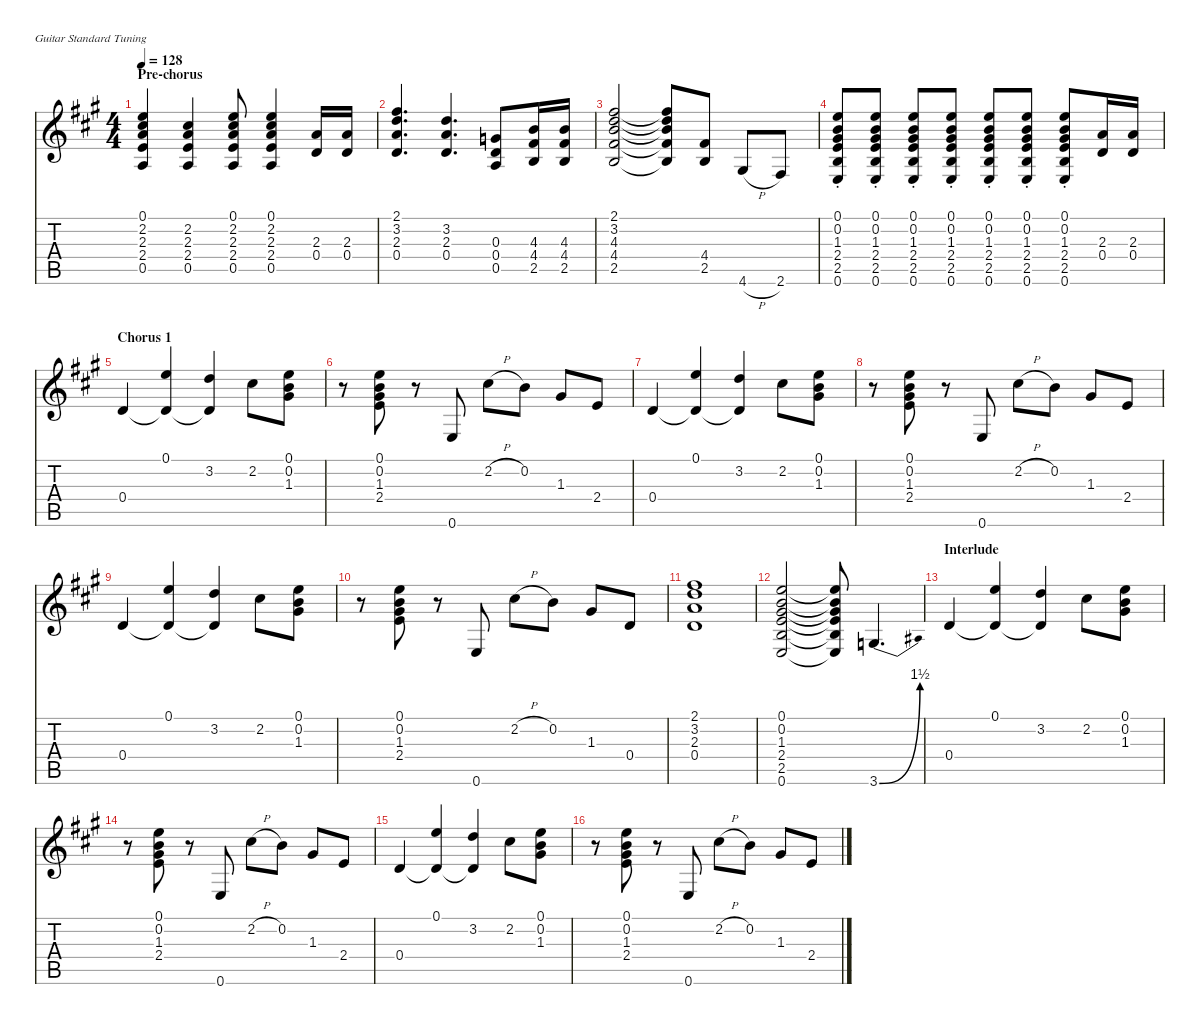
\defaultSystemsLayout 4
\hideDynamics
\bracketExtendMode nobrackets
\singleTrackTrackNamePolicy hidden
\multiTrackTrackNamePolicy hidden
\firstSystemTrackNameMode fullname
\firstSystemTrackNameOrientation horizontal
\otherSystemsTrackNameOrientation horizontal
\track ("Guitar" "E-Gt") {mute instrument distortionguitar}
\staff {score tabs}
\tuning (E4 B3 G3 D3 A2 E2)
\ts (4 4)
\section ("" "Pre-chorus")
\tempo 128
\clef g2
\ks a
(0.1{acc forcenatural} 2.2{acc #} 2.3{acc forcenatural} 2.4{acc forcenatural} 0.5{acc forcenatural}).4{dy fff beam Up} (2.2{acc #} 2.3{acc forcenatural} 2.4{acc forcenatural} 0.5{acc forcenatural}).4{beam Up} (0.1{acc forcenatural} 2.2{acc #} 2.3{acc forcenatural} 2.4{acc forcenatural} 0.5{acc forcenatural}).8{beam Up} (0.1{acc forcenatural} 2.2{acc #} 2.3{acc forcenatural} 2.4{acc forcenatural} 0.5{acc forcenatural}).4{beam Up} (0.4{acc forcenatural} 2.3{acc forcenatural}).16{beam Up} (2.3{acc forcenatural} 0.4{acc forcenatural}).16{beam Up} |
(2.1{acc #} 3.2{acc forcenatural} 2.3{acc forcenatural} 0.4{acc forcenatural}).4{d beam Up} (0.4{acc forcenatural} 2.3{acc forcenatural} 3.2{acc forcenatural}).4{d beam Up} (0.4{acc forcenatural} 0.5{acc forcenatural} 0.3{acc forcenatural}).8{beam Up} (4.3{acc forcenatural} 4.4{acc #} 2.5{acc forcenatural}).16{beam Up} (4.3{acc forcenatural} 4.4{acc #} 2.5{acc forcenatural}).16{beam Up} |
(2.5{acc forcenatural} 4.4{acc #} 4.3{acc forcenatural} 3.2{acc forcenatural} 2.1{acc #}).2{beam Up} (2.5{t acc forcenatural} 4.4{t acc #} 4.3{t acc forcenatural} 3.2{t acc forcenatural} 2.1{t acc #}).8{beam Up} (4.4{acc #} 2.5{acc forcenatural}).8{beam Up} 4.6{h acc #}.8{beam Up} 2.6{acc #}.8{beam Up} |
(0.1{st acc forcenatural} 0.2{st acc forcenatural} 1.3{st acc #} 2.4{st acc forcenatural} 2.5{st acc forcenatural} 0.6{st acc forcenatural}).8{dy f beam Up} (0.1{st acc forcenatural} 0.2{st acc forcenatural} 1.3{st acc #} 2.4{st acc forcenatural} 2.5{st acc forcenatural} 0.6{st acc forcenatural}).8{beam Up} (0.1{st acc forcenatural} 0.2{st acc forcenatural} 1.3{st acc #} 2.4{st acc forcenatural} 2.5{st acc forcenatural} 0.6{st acc forcenatural}).8{beam Up} (0.1{st acc forcenatural} 0.2{st acc forcenatural} 1.3{st acc #} 2.4{st acc forcenatural} 2.5{st acc forcenatural} 0.6{st acc forcenatural}).8{beam Up} (0.1{st acc forcenatural} 0.2{st acc forcenatural} 1.3{st acc #} 2.4{st acc forcenatural} 2.5{st acc forcenatural} 0.6{st acc forcenatural}).8{beam Up} (0.1{st acc forcenatural} 0.2{st acc forcenatural} 1.3{st acc #} 2.4{st acc forcenatural} 2.5{st acc forcenatural} 0.6{st acc forcenatural}).8{beam Up} (0.1{st acc forcenatural} 0.2{st acc forcenatural} 1.3{st acc #} 2.4{st acc forcenatural} 2.5{st acc forcenatural} 0.6{st acc forcenatural}).8{beam Up} (2.3{acc forcenatural} 0.4{acc forcenatural}).16{dy mf beam Up} (0.4{acc forcenatural} 2.3{acc forcenatural}).16{beam Up} |
\section ("" "Chorus 1")
0.4{acc forcenatural}.4{dy f beam Up} (0.1{acc forcenatural} 0.4{t acc forcenatural}).4{beam Up} (3.2{acc forcenatural} 0.4{t acc forcenatural}).4{beam Up} 2.2{acc #}.8{beam Down} (0.1{acc forcenatural} 0.2{acc forcenatural} 1.3{acc #}).8{beam Down} |
r.8{beam Down} (0.2{acc forcenatural} 1.3{acc #} 0.1{acc forcenatural} 2.4{acc forcenatural}).8{beam Up} r.8{beam Up} 0.6{acc forcenatural}.8{beam Up} 2.2{h acc #}.8{beam Down} 0.2{acc forcenatural}.8{beam Down} 1.3{acc #}.8{beam Up} 2.4{acc forcenatural}.8{beam Up} |
0.4{acc forcenatural}.4{beam Up} (0.1{acc forcenatural} 0.4{t acc forcenatural}).4{beam Up} (3.2{acc forcenatural} 0.4{t acc forcenatural}).4{beam Up} 2.2{acc #}.8{beam Down} (0.1{acc forcenatural} 0.2{acc forcenatural} 1.3{acc #}).8{beam Down} |
r.8{beam Down} (0.2{acc forcenatural} 1.3{acc #} 0.1{acc forcenatural} 2.4{acc forcenatural}).8{beam Up} r.8{beam Up} 0.6{acc forcenatural}.8{beam Up} 2.2{h acc #}.8{beam Down} 0.2{acc forcenatural}.8{beam Down} 1.3{acc #}.8{beam Up} 2.4{acc forcenatural}.8{beam Up} |
0.4{acc forcenatural}.4{beam Up} (0.1{acc forcenatural} 0.4{t acc forcenatural}).4{beam Up} (3.2{acc forcenatural} 0.4{t acc forcenatural}).4{beam Up} 2.2{acc #}.8{beam Down} (0.1{acc forcenatural} 0.2{acc forcenatural} 1.3{acc #}).8{beam Down} |
r.8{beam Down} (0.2{acc forcenatural} 1.3{acc #} 0.1{acc forcenatural} 2.4{acc forcenatural}).8{beam Up} r.8{beam Up} 0.6{acc forcenatural}.8{beam Up} 2.2{h acc #}.8{beam Down} 0.2{acc forcenatural}.8{beam Down} 1.3{acc #}.8{beam Up} 0.4{acc forcenatural}.8{beam Up} |
(2.1{acc #} 3.2{acc forcenatural} 2.3{acc forcenatural} 0.4{acc forcenatural}).1{beam Up} |
(0.1{acc forcenatural} 0.2{acc forcenatural} 1.3{acc #} 2.4{acc forcenatural} 2.5{acc forcenatural} 0.6{acc forcenatural}).2{beam Up} (0.1{t acc forcenatural} 0.2{t acc forcenatural} 1.3{t acc #} 2.4{t acc forcenatural} 2.5{t acc forcenatural} 0.6{t acc forcenatural}).8{beam Up} 3.6{be (bend 0 0 60 6) acc forcenatural}.4{d dy fff beam Up} |
\section ("" "Interlude")
0.4{acc forcenatural}.4{dy f beam Up} (0.1{acc forcenatural} 0.4{t acc forcenatural}).4{beam Up} (3.2{acc forcenatural} 0.4{t acc forcenatural}).4{beam Up} 2.2{acc #}.8{beam Down} (0.1{acc forcenatural} 0.2{acc forcenatural} 1.3{acc #}).8{beam Down} |
r.8{beam Down} (0.2{acc forcenatural} 1.3{acc #} 0.1{acc forcenatural} 2.4{acc forcenatural}).8{beam Up} r.8{beam Up} 0.6{acc forcenatural}.8{beam Up} 2.2{h acc #}.8{beam Down} 0.2{acc forcenatural}.8{beam Down} 1.3{acc #}.8{beam Up} 2.4{acc forcenatural}.8{beam Up} |
0.4{acc forcenatural}.4{beam Up} (0.1{acc forcenatural} 0.4{t acc forcenatural}).4{beam Up} (3.2{acc forcenatural} 0.4{t acc forcenatural}).4{beam Up} 2.2{acc #}.8{beam Down} (0.1{acc forcenatural} 0.2{acc forcenatural} 1.3{acc #}).8{beam Down} |
r.8{beam Down} (0.2{acc forcenatural} 1.3{acc #} 0.1{acc forcenatural} 2.4{acc forcenatural}).8{beam Up} r.8{beam Up} 0.6{acc forcenatural}.8{beam Up} 2.2{h acc #}.8{beam Down} 0.2{acc forcenatural}.8{beam Down} 1.3{acc #}.8{beam Up} 2.4{acc forcenatural}.8{beam Up}
